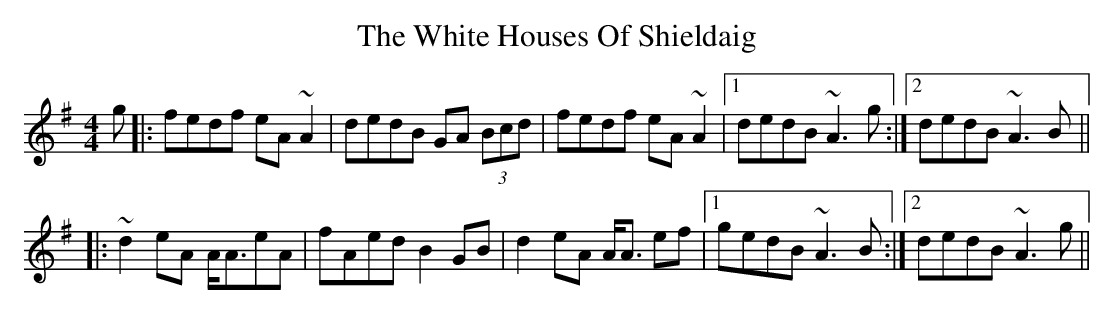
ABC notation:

X:1
T: The White Houses Of Shieldaig
M: 4/4
L: 1/8
K: Gmaj
g|:fedf eA~A2|dedB GA (3Bcd|fedf eA~A2|1 dedB ~A3 g:|2 dedB ~A3 B||
|:~d2 eA A<AeA|fAed B2 GB|d2 eA A<A ef|1 gedB ~A3 B:|2 dedB ~A3 g||
